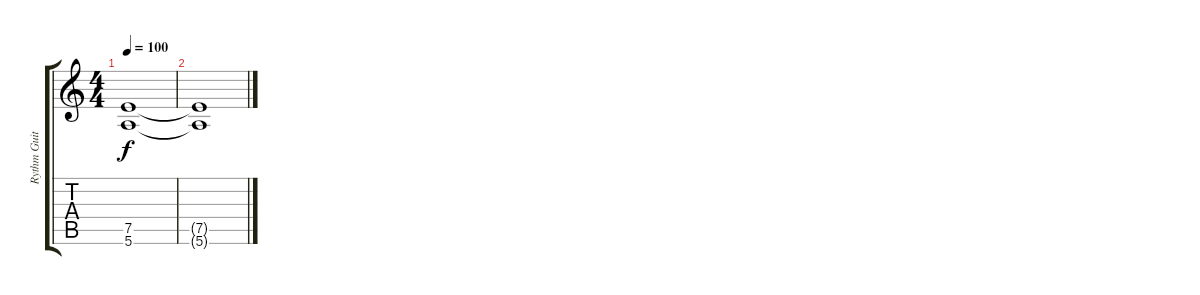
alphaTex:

\track ("Rythm Guitar" "Rythm Guit") {instrument distortionguitar}
\staff {score tabs}
\tuning (E4 B3 G3 D3 A2 E2) {hide}
\ts (4 4)
\tempo 100
\clef g2
\ks c
(7.5 5.6).1{dy f volume 11} |
(7.5{t} 5.6{t}).1{volume 0}
